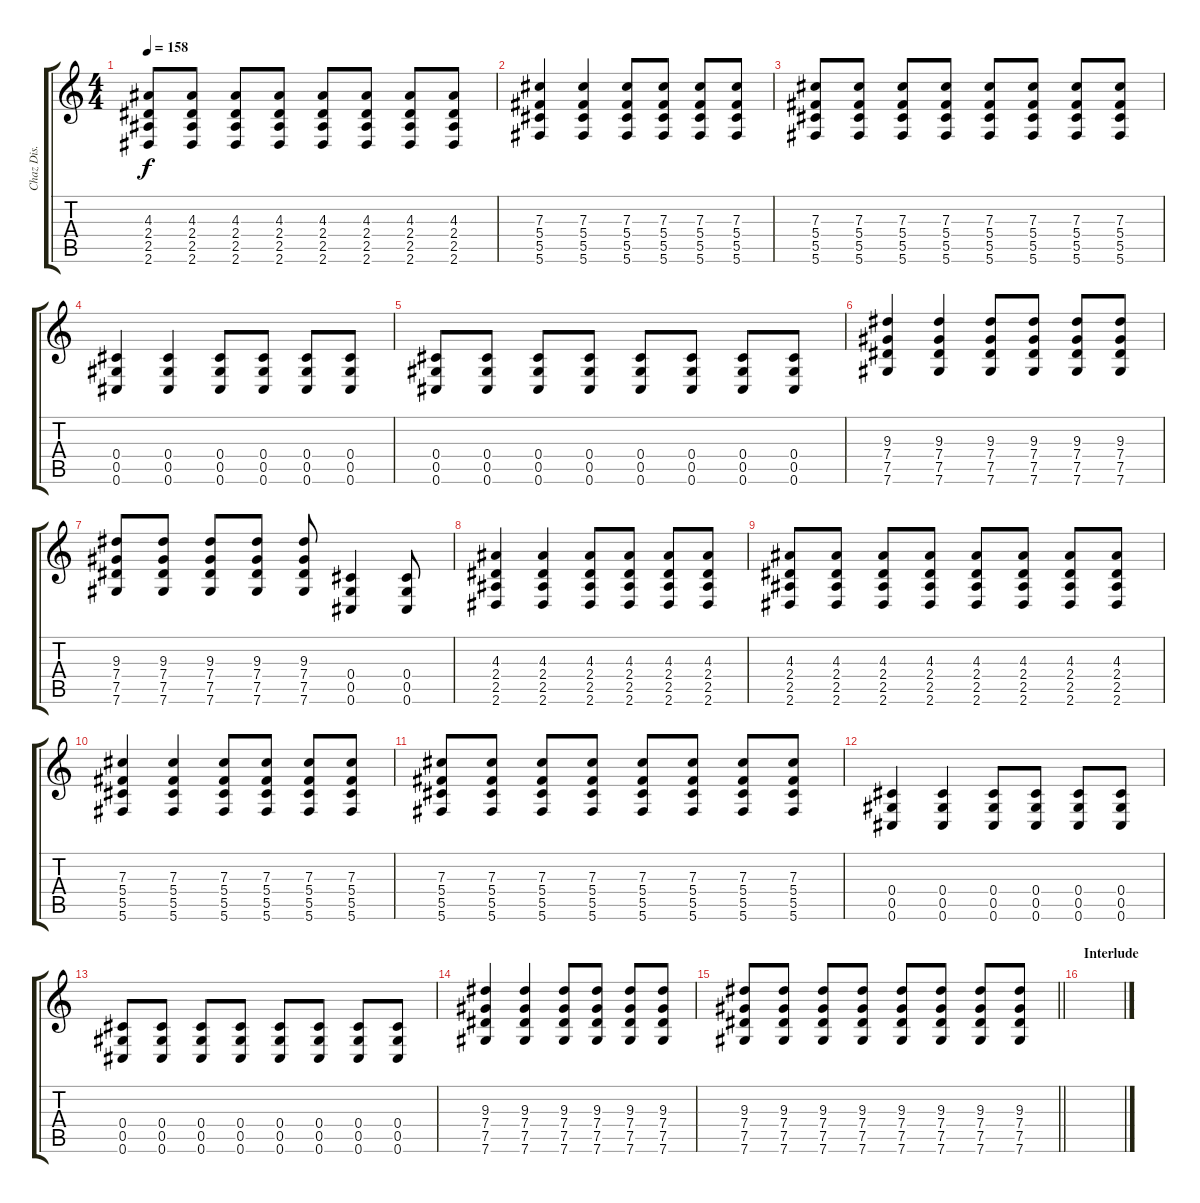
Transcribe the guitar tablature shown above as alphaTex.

\track ("Chaz Dis." "Chaz Dis.") {instrument distortionguitar}
\staff {score tabs}
\tuning (Eb4 Bb3 Gb3 Db3 Ab2 Db2) {hide}
\ts (4 4)
\tempo 158
\clef g2
\ks c
(4.3 2.4 2.5 2.6).8{dy f} (4.3 2.4 2.5 2.6).8 (4.3 2.4 2.5 2.6).8 (4.3 2.4 2.5 2.6).8 (4.3 2.4 2.5 2.6).8 (4.3 2.4 2.5 2.6).8 (4.3 2.4 2.5 2.6).8 (4.3 2.4 2.5 2.6).8 |
(7.3 5.4 5.5 5.6).4 (7.3 5.4 5.5 5.6).4 (7.3 5.4 5.5 5.6).8 (7.3 5.4 5.5 5.6).8 (7.3 5.4 5.5 5.6).8 (7.3 5.4 5.5 5.6).8 |
(7.3 5.4 5.5 5.6).8 (7.3 5.4 5.5 5.6).8 (7.3 5.4 5.5 5.6).8 (7.3 5.4 5.5 5.6).8 (7.3 5.4 5.5 5.6).8 (7.3 5.4 5.5 5.6).8 (7.3 5.4 5.5 5.6).8 (7.3 5.4 5.5 5.6).8 |
(0.4 0.5 0.6).4 (0.4 0.5 0.6).4 (0.4 0.5 0.6).8 (0.4 0.5 0.6).8 (0.4 0.5 0.6).8 (0.4 0.5 0.6).8 |
(0.4 0.5 0.6).8 (0.4 0.5 0.6).8 (0.4 0.5 0.6).8 (0.4 0.5 0.6).8 (0.4 0.5 0.6).8 (0.4 0.5 0.6).8 (0.4 0.5 0.6).8 (0.4 0.5 0.6).8 |
(9.3 7.4 7.5 7.6).4 (9.3 7.4 7.5 7.6).4 (9.3 7.4 7.5 7.6).8 (9.3 7.4 7.5 7.6).8 (9.3 7.4 7.5 7.6).8 (9.3 7.4 7.5 7.6).8 |
(9.3 7.4 7.5 7.6).8 (9.3 7.4 7.5 7.6).8 (9.3 7.4 7.5 7.6).8 (9.3 7.4 7.5 7.6).8 (9.3 7.4 7.5 7.6).8 (0.4 0.5 0.6).4 (0.4 0.5 0.6).8 |
(4.3 2.4 2.5 2.6).4 (4.3 2.4 2.5 2.6).4 (4.3 2.4 2.5 2.6).8 (4.3 2.4 2.5 2.6).8 (4.3 2.4 2.5 2.6).8 (4.3 2.4 2.5 2.6).8 |
(4.3 2.4 2.5 2.6).8 (4.3 2.4 2.5 2.6).8 (4.3 2.4 2.5 2.6).8 (4.3 2.4 2.5 2.6).8 (4.3 2.4 2.5 2.6).8 (4.3 2.4 2.5 2.6).8 (4.3 2.4 2.5 2.6).8 (4.3 2.4 2.5 2.6).8 |
(7.3 5.4 5.5 5.6).4 (7.3 5.4 5.5 5.6).4 (7.3 5.4 5.5 5.6).8 (7.3 5.4 5.5 5.6).8 (7.3 5.4 5.5 5.6).8 (7.3 5.4 5.5 5.6).8 |
(7.3 5.4 5.5 5.6).8 (7.3 5.4 5.5 5.6).8 (7.3 5.4 5.5 5.6).8 (7.3 5.4 5.5 5.6).8 (7.3 5.4 5.5 5.6).8 (7.3 5.4 5.5 5.6).8 (7.3 5.4 5.5 5.6).8 (7.3 5.4 5.5 5.6).8 |
(0.4 0.5 0.6).4 (0.4 0.5 0.6).4 (0.4 0.5 0.6).8 (0.4 0.5 0.6).8 (0.4 0.5 0.6).8 (0.4 0.5 0.6).8 |
(0.4 0.5 0.6).8 (0.4 0.5 0.6).8 (0.4 0.5 0.6).8 (0.4 0.5 0.6).8 (0.4 0.5 0.6).8 (0.4 0.5 0.6).8 (0.4 0.5 0.6).8 (0.4 0.5 0.6).8 |
(9.3 7.4 7.5 7.6).4 (9.3 7.4 7.5 7.6).4 (9.3 7.4 7.5 7.6).8 (9.3 7.4 7.5 7.6).8 (9.3 7.4 7.5 7.6).8 (9.3 7.4 7.5 7.6).8 |
\barLineRight lightlight
(9.3 7.4 7.5 7.6).8 (9.3 7.4 7.5 7.6).8 (9.3 7.4 7.5 7.6).8 (9.3 7.4 7.5 7.6).8 (9.3 7.4 7.5 7.6).8 (9.3 7.4 7.5 7.6).8 (9.3 7.4 7.5 7.6).8 (9.3 7.4 7.5 7.6).8 |
\section ("" "Interlude")
